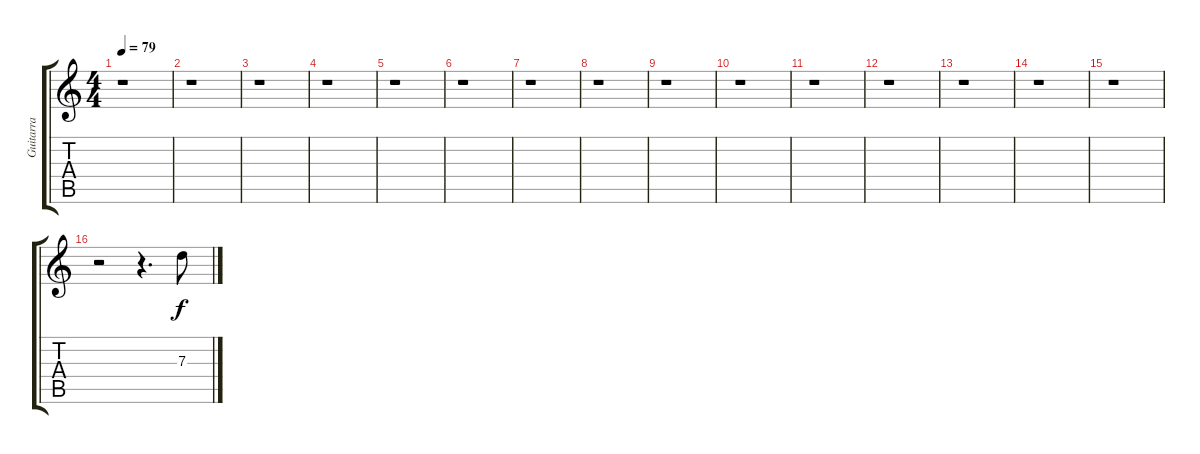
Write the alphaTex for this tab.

\track ("Guitarra" "Guitarra") {instrument acousticguitarsteel}
\staff {score tabs}
\tuning (E4 B3 G3 D3 A2 E2) {hide}
\ts (4 4)
\tempo 79
\clef g2
\ks c
r.1{dy f instrument acousticguitarsteel} |
r.1 |
r.1 |
r.1 |
r.1 |
r.1 |
r.1 |
r.1 |
r.1 |
r.1 |
r.1 |
r.1 |
r.1 |
r.1 |
r.1 |
r.2 r.4{d} 7.3.8
